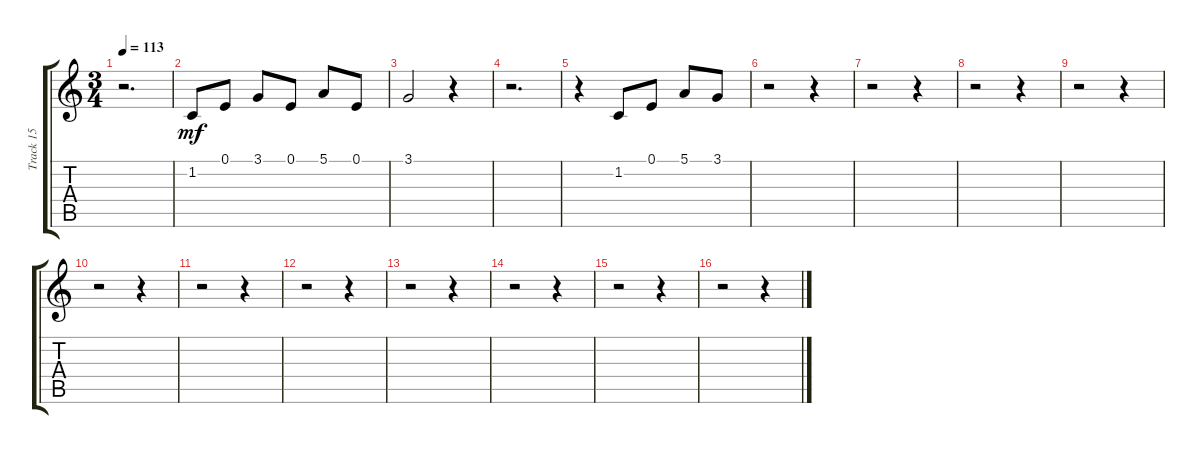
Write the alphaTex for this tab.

\track ("Track 15" "Track 15") {instrument marimba}
\staff {score tabs}
\tuning (E4 B3 G3 D3 A2 E2) {hide}
\ts (3 4)
\tempo 113
\clef g2
\ks c
r.2{d dy mf} |
1.2.8 0.1.8 3.1.8 0.1.8 5.1.8 0.1.8 |
3.1.2 r.4 |
r.2{d} |
r.4 1.2.8 0.1.8 5.1.8 3.1.8 |
r.2 r.4 |
r.2 r.4 |
r.2 r.4 |
r.2 r.4 |
r.2 r.4 |
r.2 r.4 |
r.2 r.4 |
r.2 r.4 |
r.2 r.4 |
r.2 r.4 |
r.2 r.4
